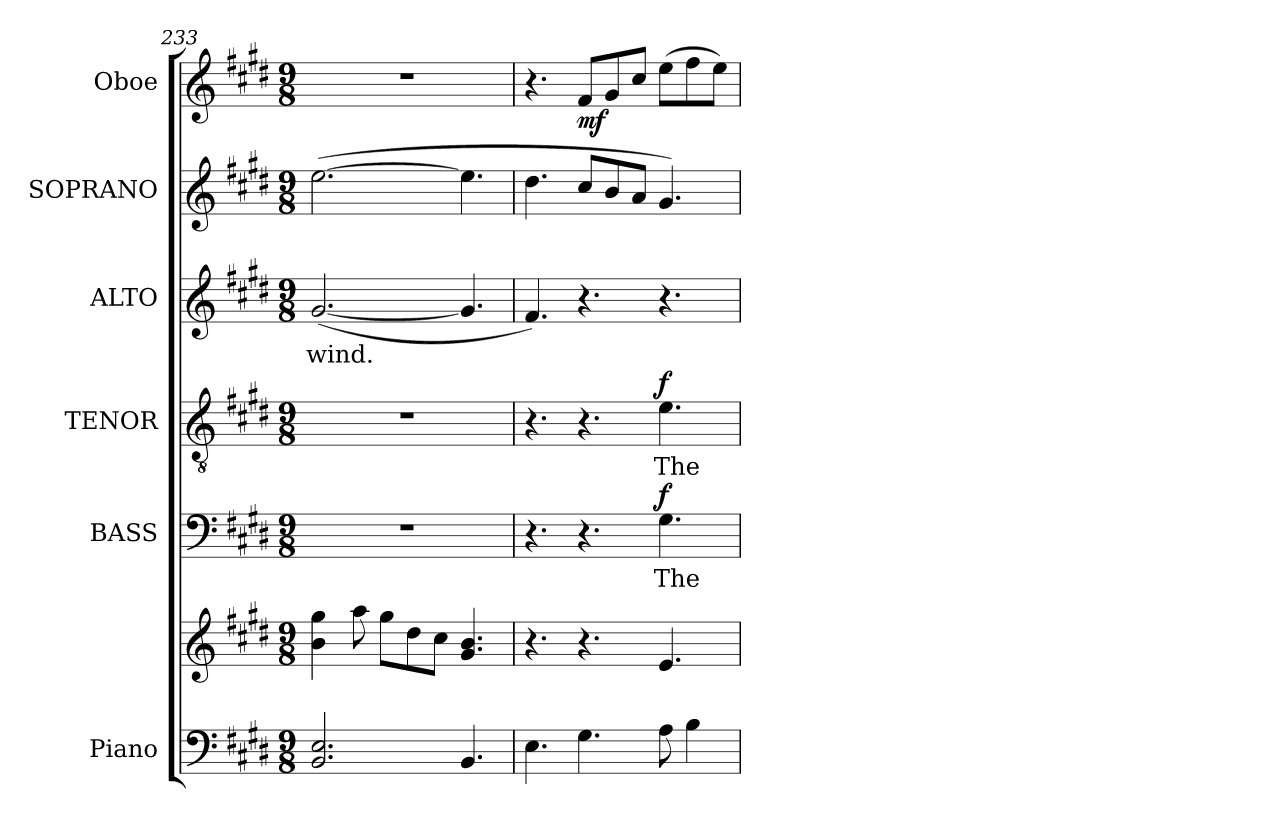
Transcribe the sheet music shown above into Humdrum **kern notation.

**kern	**kern	**kern	**text	**dynam	**kern	**text	**dynam	**kern	**text	**kern	**kern	**dynam
*part6	*part6	*part5	*part5	*part5	*part4	*part4	*part4	*part3	*part3	*part2	*part1	*part1
*staff7	*staff6	*staff5	*staff5	*staff5	*staff4	*staff4	*staff4	*staff3	*staff3	*staff2	*staff1	*staff1
*I"Piano	*	*I"BASS	*	*	*I"TENOR	*	*	*I"ALTO	*	*I"SOPRANO	*I"Oboe	*
*I'Pno.	*	*I'B.	*	*	*I'T.	*	*	*I'A.	*	*I'S.	*I'Ob.	*
*clefF4	*clefG2	*clefF4	*	*	*clefGv2	*	*	*clefG2	*	*clefG2	*clefG2	*
*	*	*	*	*	*ITrd7c12	*	*	*	*	*	*	*
*k[f#c#g#d#]	*k[f#c#g#d#]	*k[f#c#g#d#]	*	*	*k[f#c#g#d#]	*	*	*k[f#c#g#d#]	*	*k[f#c#g#d#]	*k[f#c#g#d#]	*
*E:	*E:	*E:	*	*	*E:	*	*	*E:	*	*E:	*E:	*
*M9/8	*M9/8	*M9/8	*	*	*M9/8	*	*	*M9/8	*	*M9/8	*M9/8	*
=233	=233	=233	=233	=233	=233	=233	=233	=233	=233	=233	=233	=233
!	!	!LO:N:vis=1	!	!	!LO:N:vis=1	!	!	!	!	!	!	!
!	!	!	!	!	!	!	!	!	!LO:LY:b:color=#000000	!	!LO:N:vis=1	!
2.BBi/ 2.Ei	4bi\ 4gg#i	8%9r	.	.	8%9r	.	.	([2.g#i/	wind.	([2.eei\	8%9r	.
.	8aai\	.	.	.	.	.	.	.	.	.	.	.
.	8gg#i\L	.	.	.	.	.	.	.	.	.	.	.
.	8dd#i\	.	.	.	.	.	.	.	.	.	.	.
.	8cc#i\J	.	.	.	.	.	.	.	.	.	.	.
4.BBi/	4.g#i/ 4.bi	.	.	.	.	.	.	4.g#i/]	.	4.eei\]	.	.
!!LO:LB:g=z
=234	=234	=234	=234	=234	=234	=234	=234	=234	=234	=234	=234	=234
4.Ei\	4.r	4.r	.	.	4.r	.	.	4.f#i/)	.	4.dd#i\	4.r	.
4.G#i\	4.r	4.r	.	.	4.r	.	.	4.r	.	8cc#i/L	8f#i/L	mf
.	.	.	.	.	.	.	.	.	.	8bi/	8g#i/	.
.	.	.	.	.	.	.	.	.	.	8ai/J	8cc#i/J	.
!	!	!	!LO:LY:b:color=#000000	!	!	!	!	!	!	!	!	!
!	!	!	!	!	!	!LO:LY:b:color=#000000	!	!	!	!	!	!
8Ai\	4.ei/	4.G#i\	The	f	4.Ei\	The	f	4.r	.	4.g#i/)	(8eei\L	.
4Bi\	.	.	.	.	.	.	.	.	.	.	8ff#i\	.
.	.	.	.	.	.	.	.	.	.	.	8eei\J)	.
=	=	=	=	=	=	=	=	=	=	=	=	=
*-	*-	*-	*-	*-	*-	*-	*-	*-	*-	*-	*-	*-
